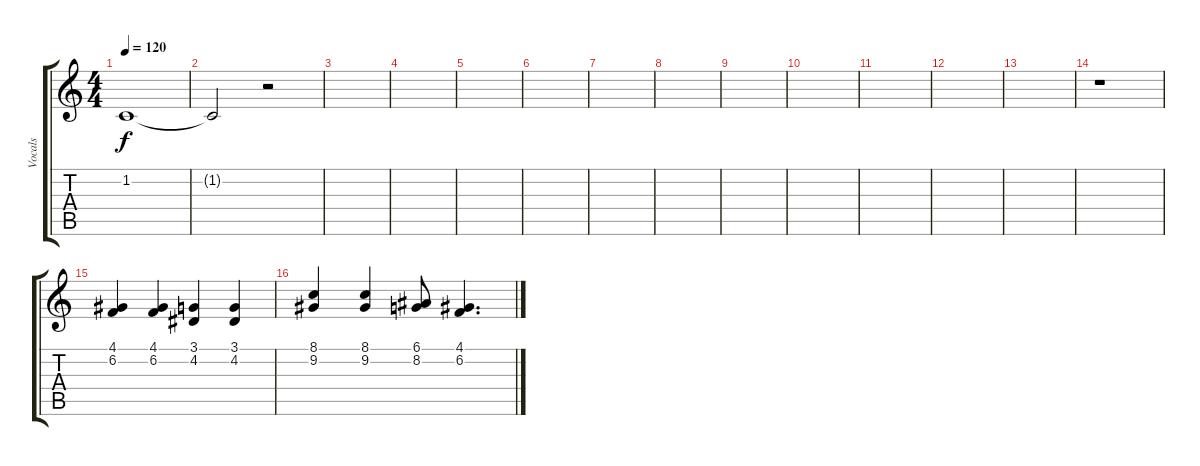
\track ("Vocals" "Vocals") {instrument sopranosax}
\staff {score tabs}
\tuning (E4 B3 G3 D3 A2 E2) {hide}
\ts (4 4)
\tempo 120
\clef g2
\ks c
1.2{t}.1{dy f} |
1.2{t}.2 r.2 |
|
|
|
|
|
|
|
|
|
|
|
r.1 |
(4.1 6.2).4 (4.1 6.2).4 (3.1 4.2).4 (3.1 4.2).4 |
(8.1 9.2).4 (8.1 9.2).4 (6.1 8.2).8 (4.1 6.2).4{d}
